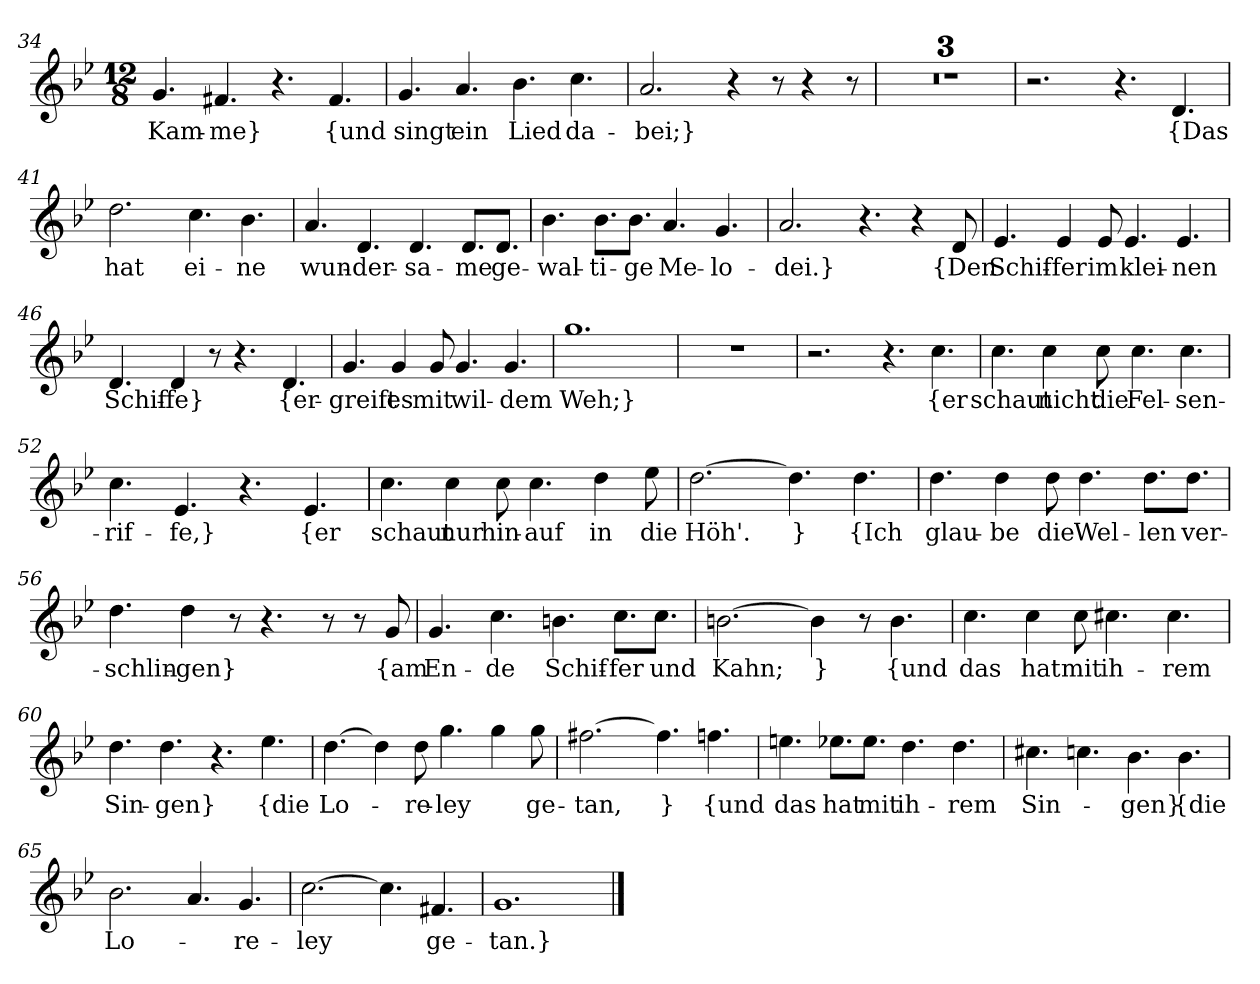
**kern	**text
*part1	*part1
*staff1	*staff1
*clefG2	*
*k[b-e-]	*
*M12/8	*
=34	=34
4.g	Kam-
4.f#X	-me}
4.r	.
4.f#	{und
=35	=35
4.g	singt
4.a	ein
4.b-	Lied
4.cc	da-
=36	=36
2.a	bei;}
4r	.
8r	.
4r	.
8r	.
=37	=37
1.r	.
=38	=38
1.r	.
=39	=39
1.r	.
=40	=40
2.r	.
4.r	.
4.d	{Das
=41	=41
2.dd	hat
4.cc	ei-
4.b-	-ne
=42	=42
4.a	wun-
4.d	-der-
4.d	-sa-
8.d/L	-me
8.d/J	ge-
=43	=43
4.b-	-wal-
8.b-\L	-ti-
8.b-\J	-ge
4.a	Me-
4.g	-lo-
=44	=44
2.a	-dei.}
4.r	.
4r	.
8d	{Den
=45	=45
4.e-	Schif-
4e-	-fer
8e-	im
4.e-	klei-
4.e-	-nen
=46	=46
4.d	Schif-
4d	-fe}
8r	.
4.r	.
4.d	{er-
=47	=47
4.g	-greift
4g	es
8g	mit
4.g	wil-
4.g	-dem
=48	=48
1.gg	Weh;}
=49	=49
1.r	.
=50	=50
2.r	.
4.r	.
4.cc	{er
=51	=51
4.cc	schaut
4cc	nicht
8cc	die
4.cc	Fel-
4.cc	-sen-
=52	=52
4.cc	rif-
4.e-	-fe,}
4.r	.
4.e-	{er
=53	=53
4.cc	schaut
4cc	nur
8cc	hin-
4.cc	-auf
4dd	in
8ee-	die
=54	=54
[2.dd	Höh'.
4.dd]	}
4.dd	{Ich
=55	=55
4.dd	glau-
4dd	-be
8dd	die
4.dd	Wel-
8.dd\L	-len
8.dd\J	ver-
=56	=56
4.dd	-schlin-
4dd	-gen}
8r	.
4.r	.
8r	.
8r	.
8g	{am
=57	=57
4.g	En-
4.cc	-de
4.bn	Schif-
8.cc\L	-fer
8.cc\J	und
=58	=58
[2.bn	Kahn;
4b]	}
8r	.
4.b	{und
=59	=59
4.cc	das
4cc	hat
8cc	mit
4.cc#X	ih-
4.cc#	-rem
=60	=60
4.dd	Sin-
4.dd	-gen}
4.r	.
4.ee-	{die
=61	=61
[4.dd	Lo-
4dd]	.
8dd	-re-
4.gg	-ley
4gg	.
8gg	ge-
=62	=62
[2.ff#X	-tan,
4.ff#]	}
4.ffn	{und
=63	=63
4.een	das
8.ee-X\L	hat
8.ee-\J	mit
4.dd	ih-
4.dd	-rem
=64	=64
4.cc#X	Sin-
4.ccn	.
4.b-	-gen}
4.b-	{die
=65	=65
2.b-	Lo-
4.a	.
4.g	-re-
=66	=66
[2.cc	-ley
4.cc]	.
4.f#X	ge-
=67	=67
1.g	-tan.}
==	==
*-	*-
